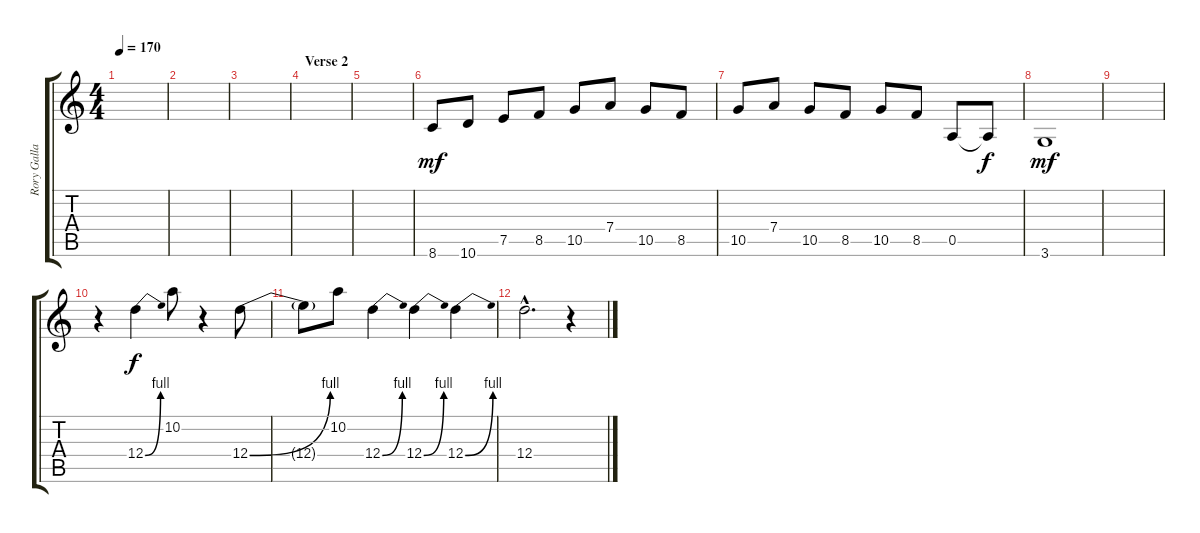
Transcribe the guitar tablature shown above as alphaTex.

\track ("Rory Gallagher Lead" "Rory Galla") {instrument overdrivenguitar}
\staff {score tabs}
\tuning (E4 B3 G3 D3 A2 E2) {hide}
\ts (4 4)
\tempo 170
\clef g2
\ks c
|
|
|
\section ("" "Verse 2")
|
|
8.6.8{dy mf} 10.6.8 7.5.8 8.5.8 10.5.8 7.4.8 10.5.8 8.5.8 |
10.5.8 7.4.8 10.5.8 8.5.8 10.5.8 8.5.8 0.5.8 0.5{t}.8{dy f} |
3.6.1{dy mf} |
|
r.4 12.4{be (bend 0 0 60 4)}.4{dy f} 10.2.8 r.4 12.4{be (bend 0 0 60 4)}.8 |
12.4{t}.8 10.2.8 12.4{be (bend 0 0 60 4)}.4 12.4{be (bend 0 0 60 4)}.4 12.4{be (bend 0 0 60 4)}.4 |
12.4{hac}.2{d} r.4
